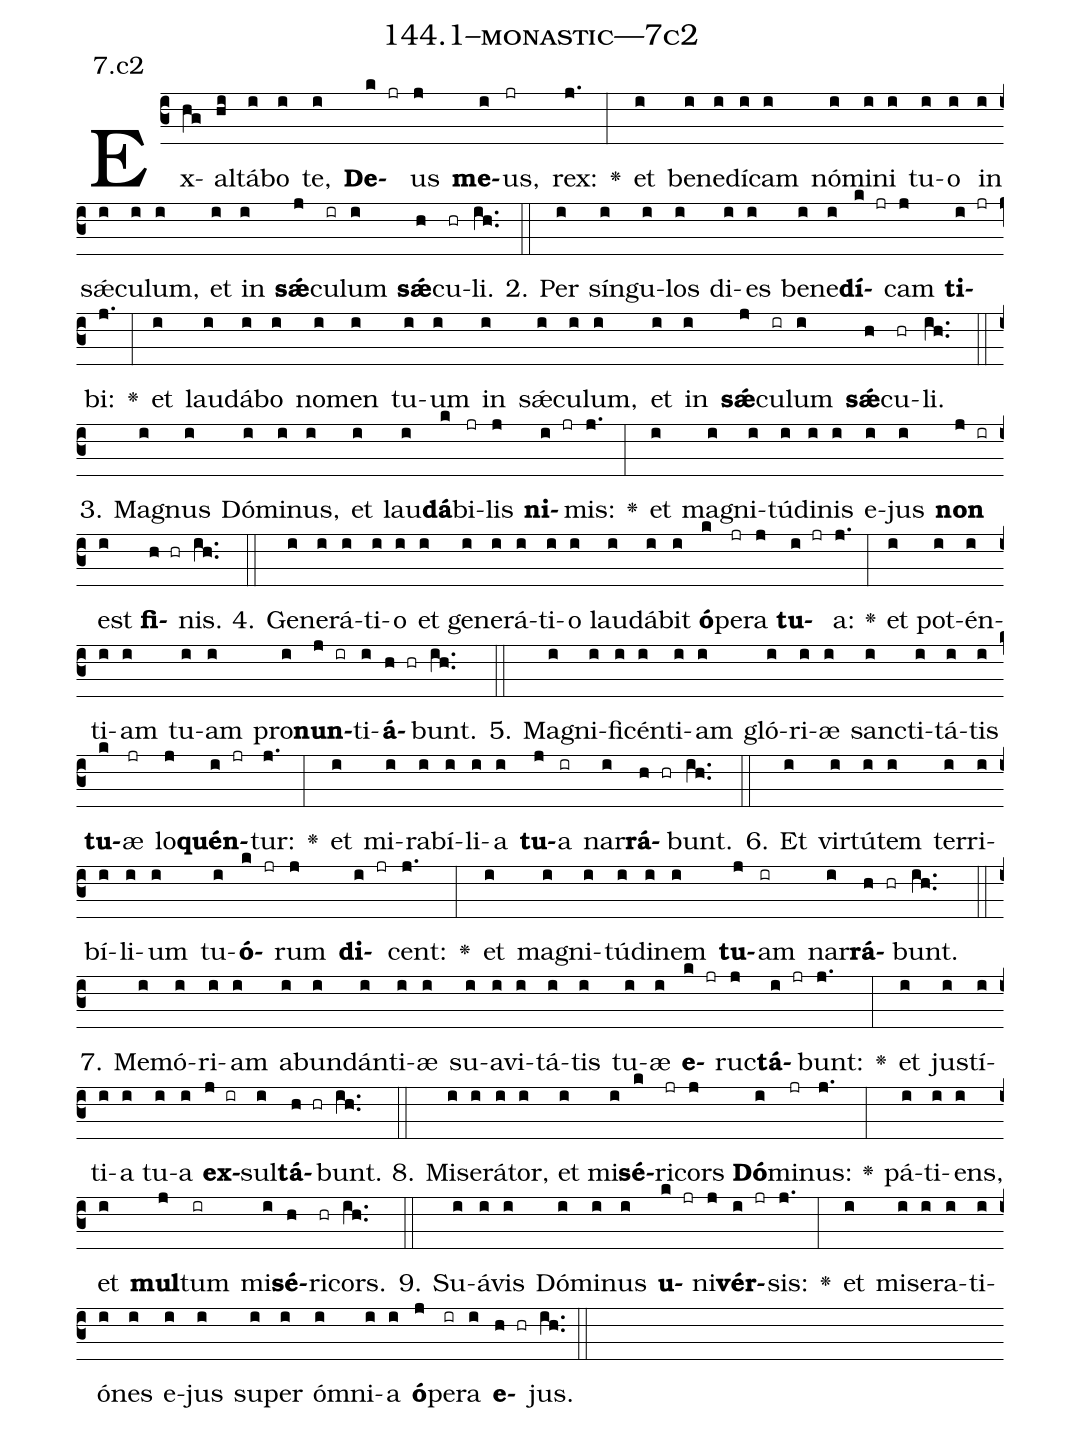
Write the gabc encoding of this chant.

name: 144.1--monastic---7c2;
annotation: 7.c2;
%%
(c3)Ex(hg)al(hi)tá(i)bo(i) te,(i) <b>De</b>(k jr)us(j) <b>me</b>(i)us,(jr) rex:(j.) <v>\greheightstar</v>(:) et(i) be(i)ne(i)dí(i)cam(i) nó(i)mi(i)ni(i) tu(i)o(i) in(i) sǽ(i)cu(i)lum,(i) et(i) in(i) <b>sǽ</b>(j)cu(ir)lum(i) <b>sǽ</b>(h)cu(hr)li.(ih..) (::)
2. Per(i) sín(i)gu(i)los(i) di(i)es(i) be(i)ne(i)<b>dí</b>(k jr)cam(j) <b>ti</b>(i jr)bi:(j.) <v>\greheightstar</v>(:) et(i) lau(i)dá(i)bo(i) no(i)men(i) tu(i)um(i) in(i) sǽ(i)cu(i)lum,(i) et(i) in(i) <b>sǽ</b>(j)cu(ir)lum(i) <b>sǽ</b>(h)cu(hr)li.(ih..) (::)
3. Ma(i)gnus(i) Dó(i)mi(i)nus,(i) et(i) lau(i)<b>dá</b>(k)bi(jr)lis(j) <b>ni</b>(i jr)mis:(j.) <v>\greheightstar</v>(:) et(i) ma(i)gni(i)tú(i)di(i)nis(i) e(i)jus(i) <b>non</b>(j ir) est(i) <b>fi</b>(h hr)nis.(ih..) (::)
4. Ge(i)ne(i)rá(i)ti(i)o(i) et(i) ge(i)ne(i)rá(i)ti(i)o(i) lau(i)dá(i)bit(i) <b>ó</b>(k)pe(jr)ra(j) <b>tu</b>(i jr)a:(j.) <v>\greheightstar</v>(:) et(i) pot(i)én(i)ti(i)am(i) tu(i)am(i) pro(i)<b>nun</b>(j ir)ti(i)<b>á</b>(h hr)bunt.(ih..) (::)
5. Ma(i)gni(i)fi(i)cén(i)ti(i)am(i) gló(i)ri(i)æ(i) sanc(i)ti(i)tá(i)tis(i) <b>tu</b>(k)æ(jr) lo(j)<b>quén</b>(i jr)tur:(j.) <v>\greheightstar</v>(:) et(i) mi(i)ra(i)bí(i)li(i)a(i) <b>tu</b>(j)a(ir) nar(i)<b>rá</b>(h hr)bunt.(ih..) (::)
6. Et(i) vir(i)tú(i)tem(i) ter(i)ri(i)bí(i)li(i)um(i) tu(i)<b>ó</b>(k jr)rum(j) <b>di</b>(i jr)cent:(j.) <v>\greheightstar</v>(:) et(i) ma(i)gni(i)tú(i)di(i)nem(i) <b>tu</b>(j)am(ir) nar(i)<b>rá</b>(h hr)bunt.(ih..) (::)
7. Me(i)mó(i)ri(i)am(i) ab(i)un(i)dán(i)ti(i)æ(i) su(i)a(i)vi(i)tá(i)tis(i) tu(i)æ(i) <b>e</b>(k jr)ruc(j)<b>tá</b>(i jr)bunt:(j.) <v>\greheightstar</v>(:) et(i) jus(i)tí(i)ti(i)a(i) tu(i)a(i) <b>ex</b>(j ir)sul(i)<b>tá</b>(h hr)bunt.(ih..) (::)
8. Mi(i)se(i)rá(i)tor,(i) et(i) mi(i)<b>sé</b>(k)ri(jr)cors(j) <b>Dó</b>(i)mi(jr)nus:(j.) <v>\greheightstar</v>(:) pá(i)ti(i)ens,(i) et(i) <b>mul</b>(j)tum(ir) mi(i)<b>sé</b>(h)ri(hr)cors.(ih..) (::)
9. Su(i)á(i)vis(i) Dó(i)mi(i)nus(i) <b>u</b>(k jr)ni(j)<b>vér</b>(i jr)sis:(j.) <v>\greheightstar</v>(:) et(i) mi(i)se(i)ra(i)ti(i)ó(i)nes(i) e(i)jus(i) su(i)per(i) óm(i)ni(i)a(i) <b>ó</b>(j)pe(ir)ra(i) <b>e</b>(h hr)jus.(ih..) (::)
